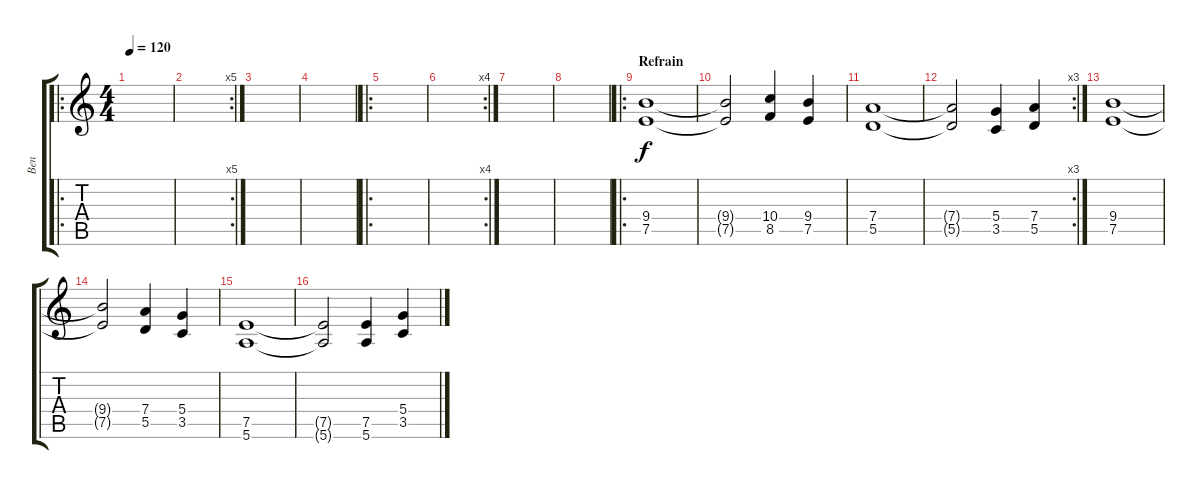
\track ("Ben" "Ben") {instrument distortionguitar}
\staff {score tabs}
\tuning (E4 B3 G3 D3 A2 E2) {hide}
\ro
\ts (4 4)
\tempo 120
\clef g2
\ks c
|
\rc 5
|
|
|
\ro
|
\rc 4
|
|
|
\ro
\section ("" "Refrain")
(9.4 7.5).1{dy f} |
(9.4{t} 7.5{t}).2 (10.4 8.5).4 (9.4 7.5).4 |
(7.4 5.5).1 |
\rc 3
(7.4{t} 5.5{t}).2 (5.4 3.5).4 (7.4 5.5).4 |
(9.4 7.5).1 |
(9.4{t} 7.5{t}).2 (7.4 5.5).4 (5.4 3.5).4 |
(7.5 5.6).1 |
(7.5{t} 5.6{t}).2 (7.5 5.6).4 (5.4 3.5).4
